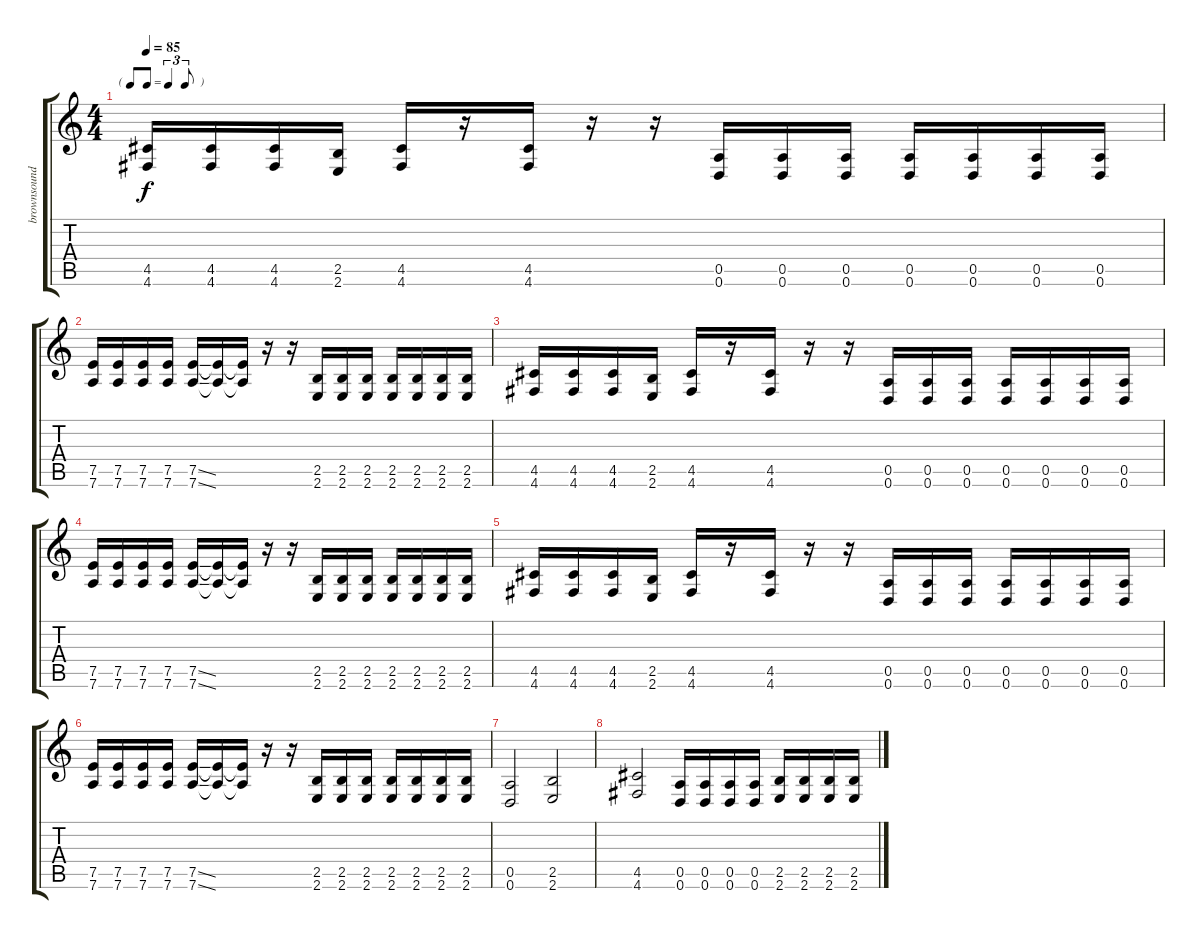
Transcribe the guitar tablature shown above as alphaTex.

\track ("brownsound" "brownsound") {instrument distortionguitar}
\staff {score tabs}
\tuning (E4 B3 G3 D3 A2 D2) {hide}
\ts (4 4)
\tf triplet8th
\tempo 85
\clef g2
\ks c
(4.5 4.6).16{dy f instrument distortionguitar} (4.5 4.6).16 (4.5 4.6).16 (2.5 2.6).16 (4.5 4.6).16 r.16 (4.5 4.6).16 r.16 r.16 (0.5 0.6).16 (0.5 0.6).16 (0.5 0.6).16 (0.5 0.6).16 (0.5 0.6).16 (0.5 0.6).16 (0.5 0.6).16 |
(7.5 7.6).16 (7.5 7.6).16 (7.5 7.6).16 (7.5 7.6).16 (7.5{ss} 7.6{ss}).16 (7.5{t} 7.6{t}).16 (7.5{t} 7.6{t}).16 r.16 r.16 (2.5 2.6).16 (2.5 2.6).16 (2.5 2.6).16 (2.5 2.6).16 (2.5 2.6).16 (2.5 2.6).16 (2.5 2.6).16 |
(4.5 4.6).16 (4.5 4.6).16 (4.5 4.6).16 (2.5 2.6).16 (4.5 4.6).16 r.16 (4.5 4.6).16 r.16 r.16 (0.5 0.6).16 (0.5 0.6).16 (0.5 0.6).16 (0.5 0.6).16 (0.5 0.6).16 (0.5 0.6).16 (0.5 0.6).16 |
(7.5 7.6).16 (7.5 7.6).16 (7.5 7.6).16 (7.5 7.6).16 (7.5{ss} 7.6{ss}).16 (7.5{t} 7.6{t}).16 (7.5{t} 7.6{t}).16 r.16 r.16 (2.5 2.6).16 (2.5 2.6).16 (2.5 2.6).16 (2.5 2.6).16 (2.5 2.6).16 (2.5 2.6).16 (2.5 2.6).16 |
(4.5 4.6).16 (4.5 4.6).16 (4.5 4.6).16 (2.5 2.6).16 (4.5 4.6).16 r.16 (4.5 4.6).16 r.16 r.16 (0.5 0.6).16 (0.5 0.6).16 (0.5 0.6).16 (0.5 0.6).16 (0.5 0.6).16 (0.5 0.6).16 (0.5 0.6).16 |
(7.5 7.6).16 (7.5 7.6).16 (7.5 7.6).16 (7.5 7.6).16 (7.5{ss} 7.6{ss}).16 (7.5{t} 7.6{t}).16 (7.5{t} 7.6{t}).16 r.16 r.16 (2.5 2.6).16 (2.5 2.6).16 (2.5 2.6).16 (2.5 2.6).16 (2.5 2.6).16 (2.5 2.6).16 (2.5 2.6).16 |
(0.5 0.6).2 (2.5 2.6).2 |
(4.5 4.6).2 (0.5 0.6).16 (0.5 0.6).16 (0.5 0.6).16 (0.5 0.6).16 (2.5 2.6).16 (2.5 2.6).16 (2.5 2.6).16 (2.5 2.6).16
